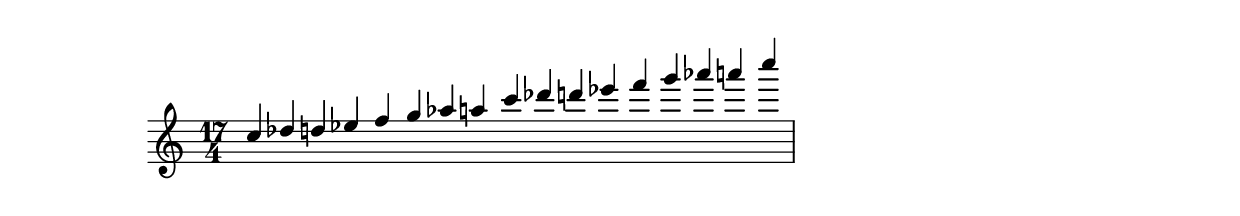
\version "2.18.2" \score { \new Staff << \new Voice { \set midiInstrument = #"piano" \voiceOne
 \key c \major \time 17/4
\override Voice.TextScript.font-size = #-4
 { c'' des'' d'' ees'' f'' g'' aes'' a'' c''' des''' d''' ees''' f''' g''' aes''' a''' c''''  } 
 } >> \layout { } \midi { \context { \Staff \remove "Staff_performer" }
\context { \Voice \consists "Staff_performer" } \tempo 2 = 60 } }
\paper{oddHeaderMarkup = ##f oddFooterMarkup = ##f}
